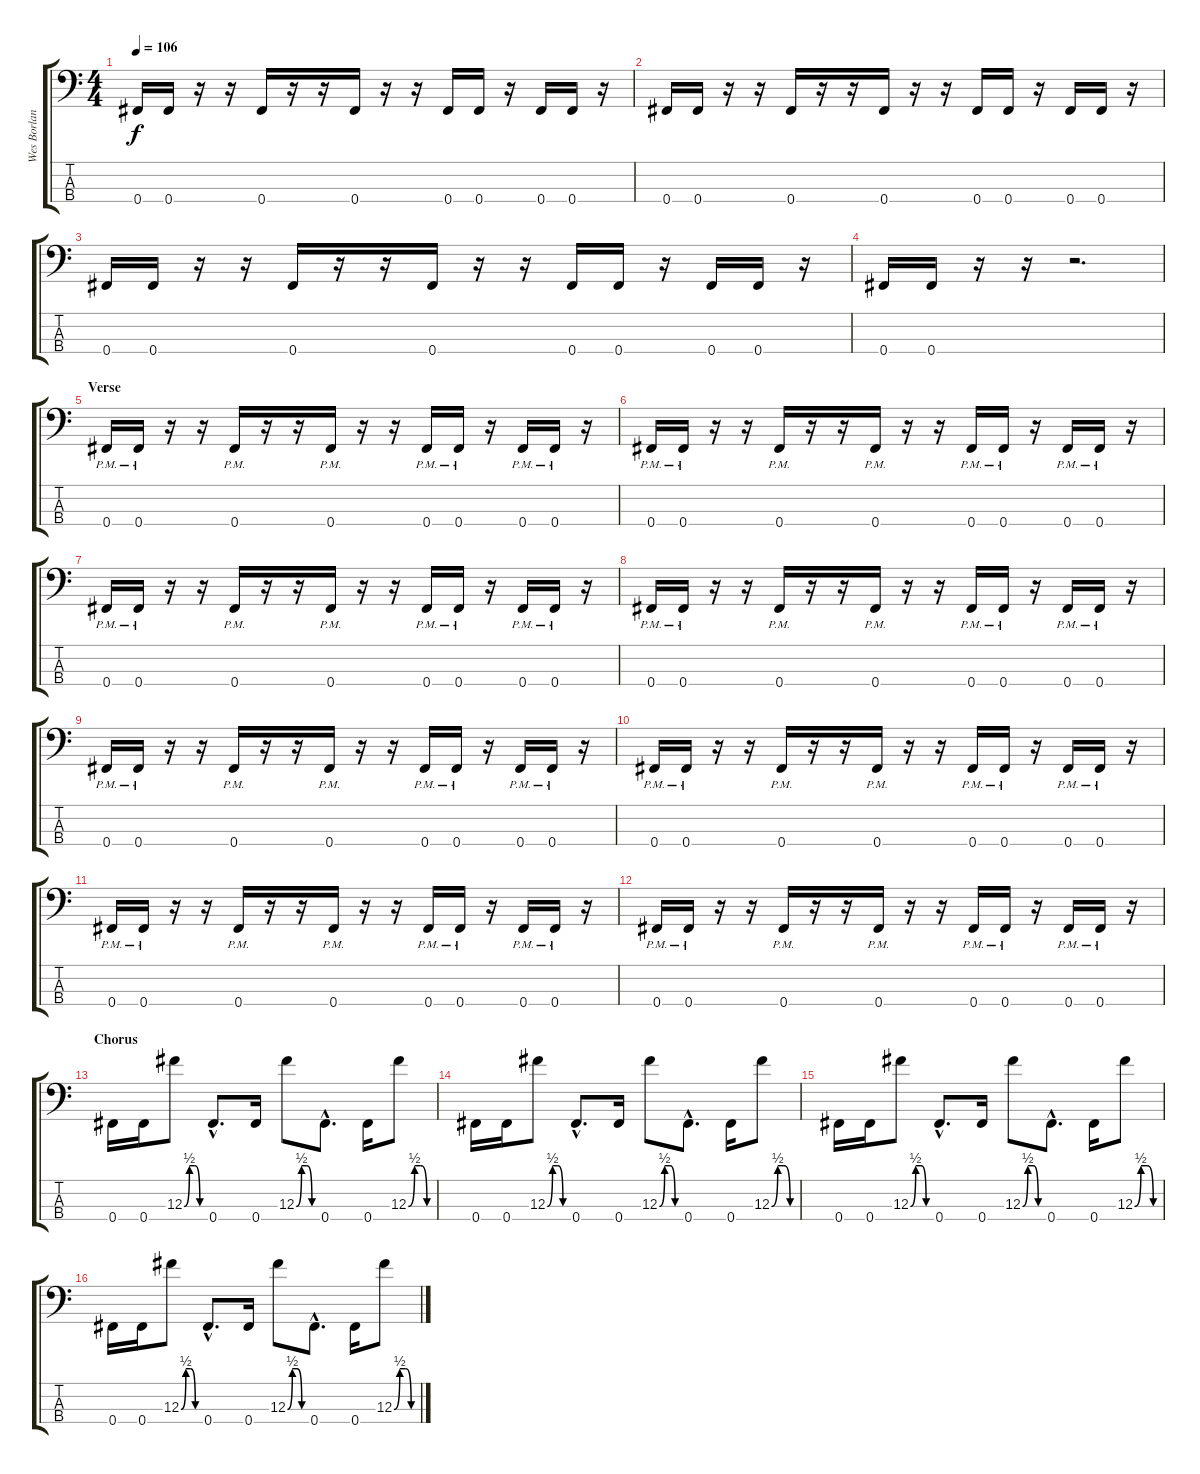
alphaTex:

\track ("Wes Borland - Bass Guitar" "Wes Borlan") {instrument electricguitarclean}
\staff {score tabs}
\tuning (E3 B2 Gb2 Gb1) {hide}
\ts (4 4)
\tempo 106
\clef f4
\ks c
0.4.16{dy f} 0.4.16 r.16 r.16 0.4.16 r.16 r.16 0.4.16 r.16 r.16 0.4.16 0.4.16 r.16 0.4.16 0.4.16 r.16 |
0.4.16 0.4.16 r.16 r.16 0.4.16 r.16 r.16 0.4.16 r.16 r.16 0.4.16 0.4.16 r.16 0.4.16 0.4.16 r.16 |
0.4.16 0.4.16 r.16 r.16 0.4.16 r.16 r.16 0.4.16 r.16 r.16 0.4.16 0.4.16 r.16 0.4.16 0.4.16 r.16 |
0.4.16 0.4.16 r.16 r.16 r.2{d} |
\section ("" "Verse")
0.4{pm}.16{instrument distortionguitar} 0.4{pm}.16 r.16 r.16 0.4{pm}.16 r.16 r.16 0.4{pm}.16 r.16 r.16 0.4{pm}.16 0.4{pm}.16 r.16 0.4{pm}.16 0.4{pm}.16 r.16 |
0.4{pm}.16 0.4{pm}.16 r.16 r.16 0.4{pm}.16 r.16 r.16 0.4{pm}.16 r.16 r.16 0.4{pm}.16 0.4{pm}.16 r.16 0.4{pm}.16 0.4{pm}.16 r.16 |
0.4{pm}.16 0.4{pm}.16 r.16 r.16 0.4{pm}.16 r.16 r.16 0.4{pm}.16 r.16 r.16 0.4{pm}.16 0.4{pm}.16 r.16 0.4{pm}.16 0.4{pm}.16 r.16 |
0.4{pm}.16 0.4{pm}.16 r.16 r.16 0.4{pm}.16 r.16 r.16 0.4{pm}.16 r.16 r.16 0.4{pm}.16 0.4{pm}.16 r.16 0.4{pm}.16 0.4{pm}.16 r.16 |
0.4{pm}.16 0.4{pm}.16 r.16 r.16 0.4{pm}.16 r.16 r.16 0.4{pm}.16 r.16 r.16 0.4{pm}.16 0.4{pm}.16 r.16 0.4{pm}.16 0.4{pm}.16 r.16 |
0.4{pm}.16 0.4{pm}.16 r.16 r.16 0.4{pm}.16 r.16 r.16 0.4{pm}.16 r.16 r.16 0.4{pm}.16 0.4{pm}.16 r.16 0.4{pm}.16 0.4{pm}.16 r.16 |
0.4{pm}.16 0.4{pm}.16 r.16 r.16 0.4{pm}.16 r.16 r.16 0.4{pm}.16 r.16 r.16 0.4{pm}.16 0.4{pm}.16 r.16 0.4{pm}.16 0.4{pm}.16 r.16 |
0.4{pm}.16 0.4{pm}.16 r.16 r.16 0.4{pm}.16 r.16 r.16 0.4{pm}.16 r.16 r.16 0.4{pm}.16 0.4{pm}.16 r.16 0.4{pm}.16 0.4{pm}.16 r.16 |
\section ("" "Chorus")
0.4.16{instrument distortionguitar} 0.4.16 12.3{be (custom 0 0 15 2 30 2 45 0 60 0)}.8 0.4{hac}.8{d} 0.4.16 12.3{be (custom 0 0 15 2 30 2 45 0 60 0)}.8 0.4{hac}.8{d} 0.4.16 12.3{be (custom 0 0 15 2 30 2 45 0 60 0)}.8 |
0.4.16 0.4.16 12.3{be (custom 0 0 15 2 30 2 45 0 60 0)}.8 0.4{hac}.8{d} 0.4.16 12.3{be (custom 0 0 15 2 30 2 45 0 60 0)}.8 0.4{hac}.8{d} 0.4.16 12.3{be (custom 0 0 15 2 30 2 45 0 60 0)}.8 |
0.4.16 0.4.16 12.3{be (custom 0 0 15 2 30 2 45 0 60 0)}.8 0.4{hac}.8{d} 0.4.16 12.3{be (custom 0 0 15 2 30 2 45 0 60 0)}.8 0.4{hac}.8{d} 0.4.16 12.3{be (custom 0 0 15 2 30 2 45 0 60 0)}.8 |
0.4.16 0.4.16 12.3{be (custom 0 0 15 2 30 2 45 0 60 0)}.8 0.4{hac}.8{d} 0.4.16 12.3{be (custom 0 0 15 2 30 2 45 0 60 0)}.8 0.4{hac}.8{d} 0.4.16 12.3{be (custom 0 0 15 2 30 2 45 0 60 0)}.8
